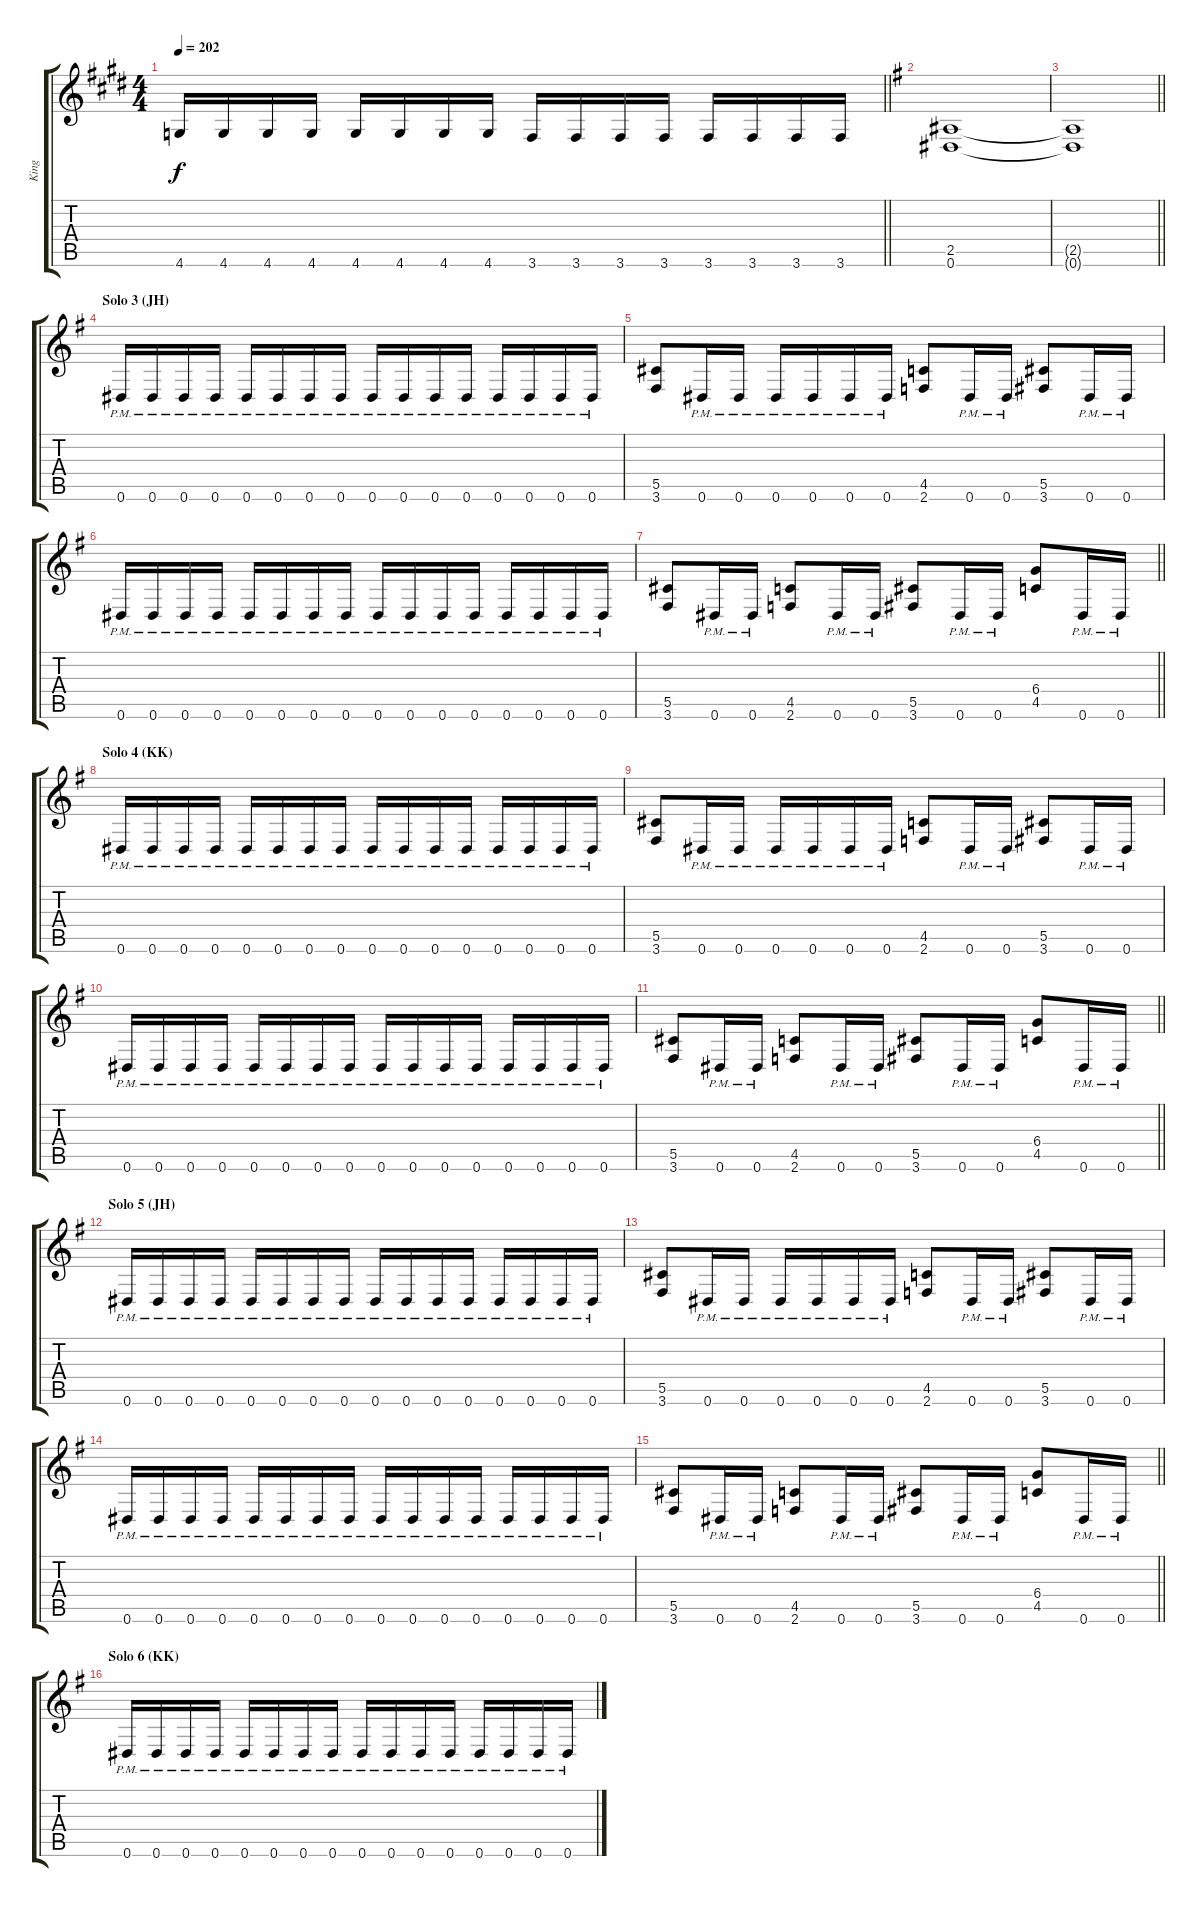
\track ("King" "King") {instrument distortionguitar}
\staff {score tabs}
\tuning (Eb4 Bb3 Gb3 Db3 Ab2 Eb2) {hide}
\ts (4 4)
\tempo 202
\clef g2
\barLineRight lightlight
\ks e
4.6.16{dy f} 4.6.16 4.6.16 4.6.16 4.6.16 4.6.16 4.6.16 4.6.16 3.6.16 3.6.16 3.6.16 3.6.16 3.6.16 3.6.16 3.6.16 3.6.16 |
\ks g
(2.5 0.6).1{volume 14} |
\barLineRight lightlight
(2.5{t} 0.6{t}).1 |
\section ("" "Solo 3 (JH)")
0.6{pm}.16 0.6{pm}.16 0.6{pm}.16 0.6{pm}.16 0.6{pm}.16 0.6{pm}.16 0.6{pm}.16 0.6{pm}.16 0.6{pm}.16 0.6{pm}.16 0.6{pm}.16 0.6{pm}.16 0.6{pm}.16 0.6{pm}.16 0.6{pm}.16 0.6{pm}.16 |
(5.5 3.6).8 0.6{pm}.16 0.6{pm}.16 0.6{pm}.16 0.6{pm}.16 0.6{pm}.16 0.6{pm}.16 (4.5 2.6).8 0.6{pm}.16 0.6{pm}.16 (5.5 3.6).8 0.6{pm}.16 0.6{pm}.16 |
0.6{pm}.16 0.6{pm}.16 0.6{pm}.16 0.6{pm}.16 0.6{pm}.16 0.6{pm}.16 0.6{pm}.16 0.6{pm}.16 0.6{pm}.16 0.6{pm}.16 0.6{pm}.16 0.6{pm}.16 0.6{pm}.16 0.6{pm}.16 0.6{pm}.16 0.6{pm}.16 |
\barLineRight lightlight
(5.5 3.6).8 0.6{pm}.16 0.6{pm}.16 (4.5 2.6).8 0.6{pm}.16 0.6{pm}.16 (5.5 3.6).8 0.6{pm}.16 0.6{pm}.16 (6.4 4.5).8 0.6{pm}.16 0.6{pm}.16 |
\section ("" "Solo 4 (KK)")
0.6{pm}.16{volume 10} 0.6{pm}.16 0.6{pm}.16 0.6{pm}.16 0.6{pm}.16 0.6{pm}.16 0.6{pm}.16 0.6{pm}.16 0.6{pm}.16 0.6{pm}.16 0.6{pm}.16 0.6{pm}.16 0.6{pm}.16 0.6{pm}.16 0.6{pm}.16 0.6{pm}.16 |
(5.5 3.6).8 0.6{pm}.16 0.6{pm}.16 0.6{pm}.16 0.6{pm}.16 0.6{pm}.16 0.6{pm}.16 (4.5 2.6).8 0.6{pm}.16 0.6{pm}.16 (5.5 3.6).8 0.6{pm}.16 0.6{pm}.16 |
0.6{pm}.16 0.6{pm}.16 0.6{pm}.16 0.6{pm}.16 0.6{pm}.16 0.6{pm}.16 0.6{pm}.16 0.6{pm}.16 0.6{pm}.16 0.6{pm}.16 0.6{pm}.16 0.6{pm}.16 0.6{pm}.16 0.6{pm}.16 0.6{pm}.16 0.6{pm}.16 |
\barLineRight lightlight
(5.5 3.6).8 0.6{pm}.16 0.6{pm}.16 (4.5 2.6).8 0.6{pm}.16 0.6{pm}.16 (5.5 3.6).8 0.6{pm}.16 0.6{pm}.16 (6.4 4.5).8 0.6{pm}.16 0.6{pm}.16 |
\section ("" "Solo 5 (JH)")
0.6{pm}.16{volume 14} 0.6{pm}.16 0.6{pm}.16 0.6{pm}.16 0.6{pm}.16 0.6{pm}.16 0.6{pm}.16 0.6{pm}.16 0.6{pm}.16 0.6{pm}.16 0.6{pm}.16 0.6{pm}.16 0.6{pm}.16 0.6{pm}.16 0.6{pm}.16 0.6{pm}.16 |
(5.5 3.6).8 0.6{pm}.16 0.6{pm}.16 0.6{pm}.16 0.6{pm}.16 0.6{pm}.16 0.6{pm}.16 (4.5 2.6).8 0.6{pm}.16 0.6{pm}.16 (5.5 3.6).8 0.6{pm}.16 0.6{pm}.16 |
0.6{pm}.16 0.6{pm}.16 0.6{pm}.16 0.6{pm}.16 0.6{pm}.16 0.6{pm}.16 0.6{pm}.16 0.6{pm}.16 0.6{pm}.16 0.6{pm}.16 0.6{pm}.16 0.6{pm}.16 0.6{pm}.16 0.6{pm}.16 0.6{pm}.16 0.6{pm}.16 |
\barLineRight lightlight
(5.5 3.6).8 0.6{pm}.16 0.6{pm}.16 (4.5 2.6).8 0.6{pm}.16 0.6{pm}.16 (5.5 3.6).8 0.6{pm}.16 0.6{pm}.16 (6.4 4.5).8 0.6{pm}.16 0.6{pm}.16 |
\section ("" "Solo 6 (KK)")
0.6{pm}.16{volume 10} 0.6{pm}.16 0.6{pm}.16 0.6{pm}.16 0.6{pm}.16 0.6{pm}.16 0.6{pm}.16 0.6{pm}.16 0.6{pm}.16 0.6{pm}.16 0.6{pm}.16 0.6{pm}.16 0.6{pm}.16 0.6{pm}.16 0.6{pm}.16 0.6{pm}.16
